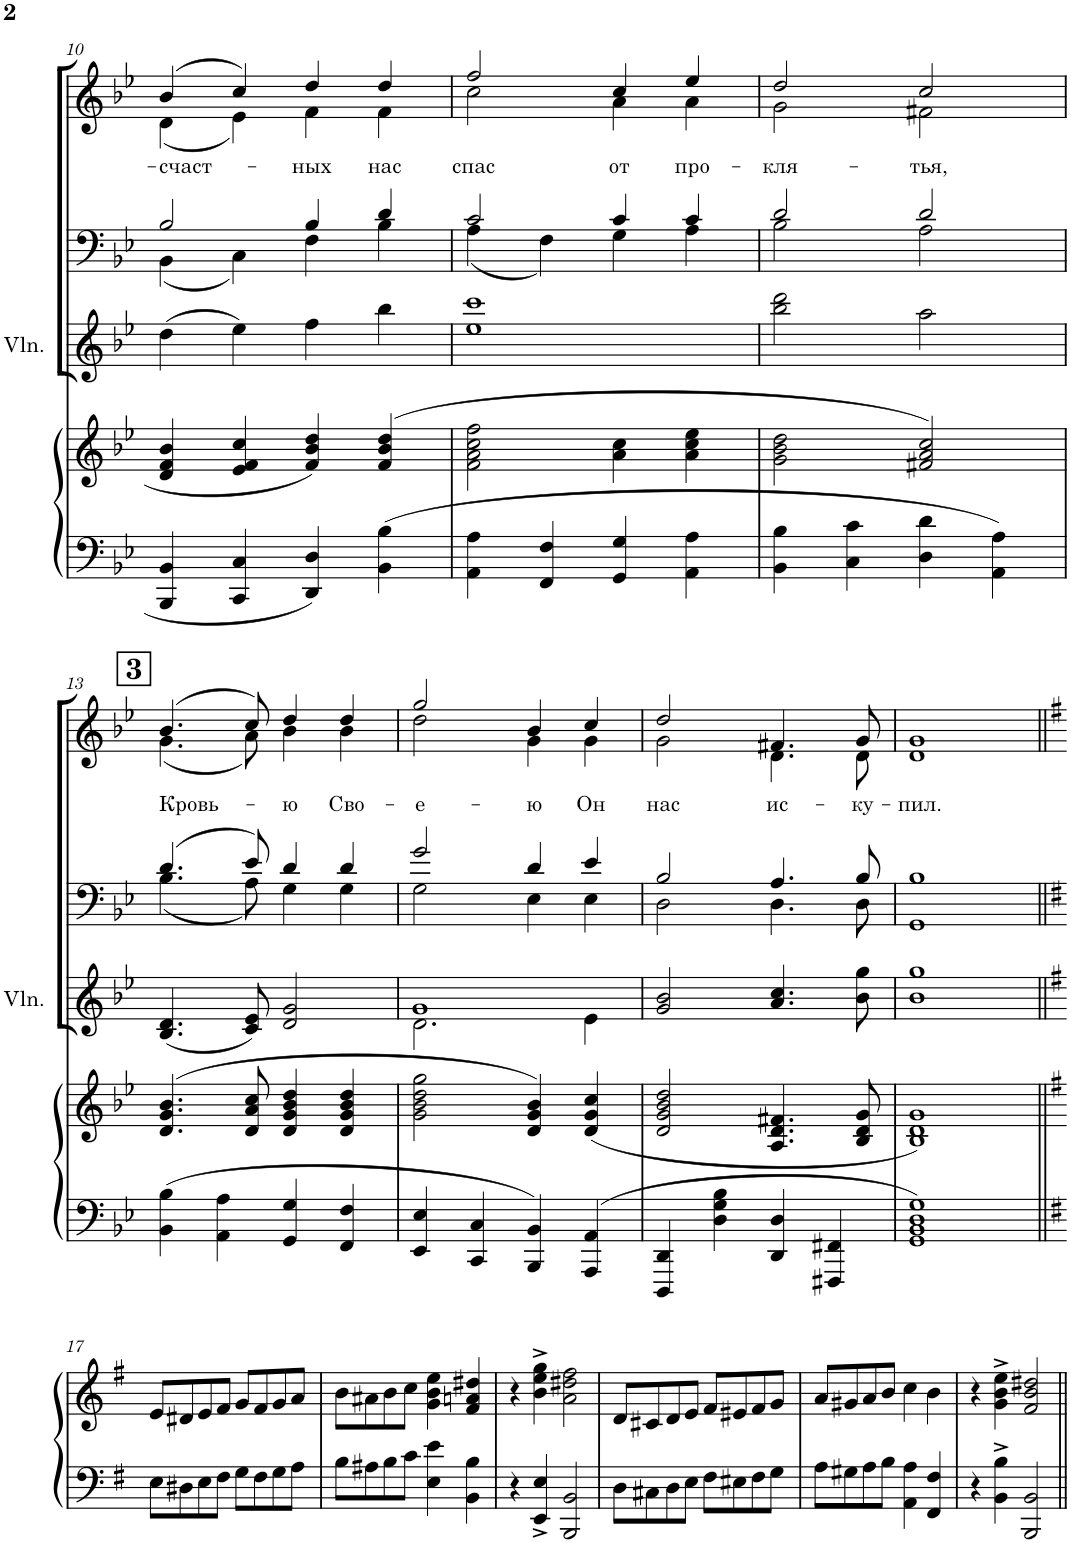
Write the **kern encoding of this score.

**kern	**kern	**kern	**kern	**kern	**text
*part4	*part4	*part3	*part2	*part1	*part1
*staff5	*staff4	*staff3	*staff2	*staff1	*staff1
*I"Piano	*	*I"Violin	*I"T.B.	*I"S.A.	*
*I'Pno	*	*I'Vln.	*	*	*
!!LO:PB:g=z
*clefF4	*clefG2	*clefG2	*clefF4	*clefG2	*
*k[b-e-]	*k[b-e-]	*k[b-e-]	*k[b-e-]	*k[b-e-]	*
*M4/4	*M4/4	*M4/4	*M4/4	*M4/4	*
*met(c)	*met(c)	*met(c)	*met(c)	*met(c)	*
=10	=10	=10	=10	=10	=10
*	*	*	*^	*	*
!	!	!	!	!	!	!LO:LY:b
*	*	*	*	*	*^	*
4BBB-/ 4BB-/	4d/ 4f/ 4b-/	(4dd\	2B-/	(4BB-\	(4b-/	(4d\	-счаст-
4CC/ 4C/	4e-/ 4f/ 4cc/	4ee-\)	.	4C\)	4cc/)	4e-\)	.
!	!	!	!	!	!	!	!LO:LY:b
4DD/ 4D/	4f/ 4b-/ 4dd/	4ff\	4B-/	4F\	4dd/	4f\	-ных
!	!	!	!	!	!	!	!LO:LY:b
4BB-\ 4B-\	(4f/ 4b-/ 4dd/	4bb-\	4d/	4B-\	4dd/	4f\	нас
=11	=11	=11	=11	=11	=11	=11	=11
!	!	!	!	!	!	!	!LO:LY:b
4AA\ 4A\	2f\ 2a\ 2cc\ 2ff\	1ee- 1ccc	2c/	(4A\	2ff/	2cc\	спас
4FF/ 4F/	.	.	.	4F\)	.	.	.
!	!	!	!	!	!	!	!LO:LY:b
4GG/ 4G/	4a\ 4cc\	.	4c/	4G\	4cc/	4a\	от
!	!	!	!	!	!	!	!LO:LY:b
4AA\ 4A\	4a\ 4cc\ 4ee-\	.	4c/	4A\	4ee-/	4a\	про-
=12	=12	=12	=12	=12	=12	=12	=12
!	!	!	!	!	!	!	!LO:LY:b
4BB-\ 4B-\	2g\ 2b-\ 2dd\	2bb-\ 2ddd\	2d/	2B-\	2dd/	2g\	-кля-
4C\ 4c\	.	.	.	.	.	.	.
!	!	!	!	!	!	!	!LO:LY:b
4D\ 4d\	2f#X/ 2a/ 2cc/)	2aa\	2d/	2A\	2cc/	2f#X\	-тья,
4AA\ 4A\	.	.	.	.	.	.	.
!!LO:LB:g=z	!!
!!LO:REH:place=s1:a:B:cj:fs=14:t=3	!!
=13	=13	=13	=13	=13	=13	=13	=13
!	!	!	!	!	!	!	!LO:LY:b
4BB-\ 4B-\	(4.d/ 4.g/ 4.b-/	(4.B-/ 4.d/	(4.d/	(4.B-\	(4.b-/	(4.g\	Кровь-
4AA\ 4A\	.	.	.	.	.	.	.
.	8d/ 8a/ 8cc/	8c/ 8e-/)	8e-/)	8A\)	8cc/)	8a\)	.
!	!	!	!	!	!	!	!LO:LY:b
4GG/ 4G/	4d/ 4g/ 4b-/ 4dd/	2d/ 2g/	4d/	4G\	4dd/	4b-\	-ю
!	!	!	!	!	!	!	!LO:LY:b
4FF/ 4F/	4d/ 4g/ 4b-/ 4dd/	.	4d/	4G\	4dd/	4b-\	Сво-
=14	=14	=14	=14	=14	=14	=14	=14
*	*	*^	*	*	*	*	*
!	!	!	!	!	!	!	!	!LO:LY:b
4EE-/ 4E-/	2g\ 2b-\ 2dd\ 2gg\	1g	2.d\	2g/	2G\	2gg/	2dd\	-е-
4CC/ 4C/	.	.	.	.	.	.	.	.
!	!	!	!	!	!	!	!	!LO:LY:b
4BBB-/ 4BB-/	4d/ 4g/ 4b-/)	.	.	4d/	4E-\	4b-/	4g\	-ю
!	!	!	!	!	!	!	!	!LO:LY:b
4AAA/ 4AA/	(4d/ 4g/ 4cc/	.	4e-\	4e-/	4E-\	4cc/	4g\	Он
=15	=15	=15	=15	=15	=15	=15	=15	=15
!	!	!	!	!	!	!	!	!LO:LY:b
*	*	*v	*v	*	*	*	*	*
4DDD/ 4DD/	2d/ 2g/ 2b-/ 2dd/	2g/ 2b-/	2B-/	2D\	2dd/	2g\	нас
4D\ 4G\ 4B-\	.	.	.	.	.	.	.
!	!	!	!	!	!	!	!LO:LY:b
4DD/ 4D/	4.A/ 4.d/ 4.f#X/	4.a/ 4.cc/	4.A/	4.D\	4.f#X/	4.d\	ис-
4FFF#X/ 4FF#X/	.	.	.	.	.	.	.
!	!	!	!	!	!	!	!LO:LY:b
.	8B-/ 8d/ 8g/	8b-\ 8gg\	8B-/	8D\	8g/	8d\	-ку-
=16	=16	=16	=16	=16	=16	=16	=16
!	!	!	!	!	!	!	!LO:LY:b
*	*	*	*v	*v	*	*	*
*	*	*	*	*v	*v	*
1GG 1BB- 1D 1G	1B- 1d 1g)	1b- 1gg	1GG 1B-	1d 1g	-пил.
!!LO:LB:g=z
=17||	=17||	=17||	=17||	=17||	=17||
*k[f#]	*k[f#]	*k[f#]	*k[f#]	*k[f#]	*
8E\L	8e/L	1r	1r	1r	.
8D#X\	8d#X/	.	.	.	.
8E\	8e/	.	.	.	.
8F#\J	8f#/J	.	.	.	.
8G\L	8g/L	.	.	.	.
8F#\	8f#/	.	.	.	.
8G\	8g/	.	.	.	.
8A\J	8a/J	.	.	.	.
=18	=18	=18	=18	=18	=18
8B\L	8b\L	1r	1r	1r	.
8A#X\	8a#X\	.	.	.	.
8B\	8b\	.	.	.	.
8c\J	8cc\J	.	.	.	.
4E\ 4e\	4g\ 4b\ 4ee\	.	.	.	.
4BB\ 4B\	4f#/ 4an/ 4dd#X/	.	.	.	.
=19	=19	=19	=19	=19	=19
4r	4r	1r	1r	1r	.
4EE/^ 4E/^	4b\^ 4ee\^ 4gg\^	.	.	.	.
2BBB/ 2BB/	2a\ 2dd#X\ 2ff#\	.	.	.	.
=20	=20	=20	=20	=20	=20
8D\L	8d/L	1r	1r	1r	.
8C#X\	8c#X/	.	.	.	.
8D\	8d/	.	.	.	.
8E\J	8e/J	.	.	.	.
8F#\L	8f#/L	.	.	.	.
8E#X\	8e#X/	.	.	.	.
8F#\	8f#/	.	.	.	.
8G\J	8g/J	.	.	.	.
=21	=21	=21	=21	=21	=21
8A\L	8a/L	1r	1r	1r	.
8G#X\	8g#X/	.	.	.	.
8A\	8a/	.	.	.	.
8B\J	8b/J	.	.	.	.
4AA\ 4A\	4cc\	.	.	.	.
4FF#/ 4F#/	4b\	.	.	.	.
=22	=22	=22	=22	=22	=22
4r	4r	1r	1r	1r	.
4BB\^ 4B\^	4g\^ 4b\^ 4ee\^	.	.	.	.
2BBB/ 2BB/	2f#/ 2b/ 2dd#X/	.	.	.	.
=||	=||	=||	=||	=||	=||
*-	*-	*-	*-	*-	*-
